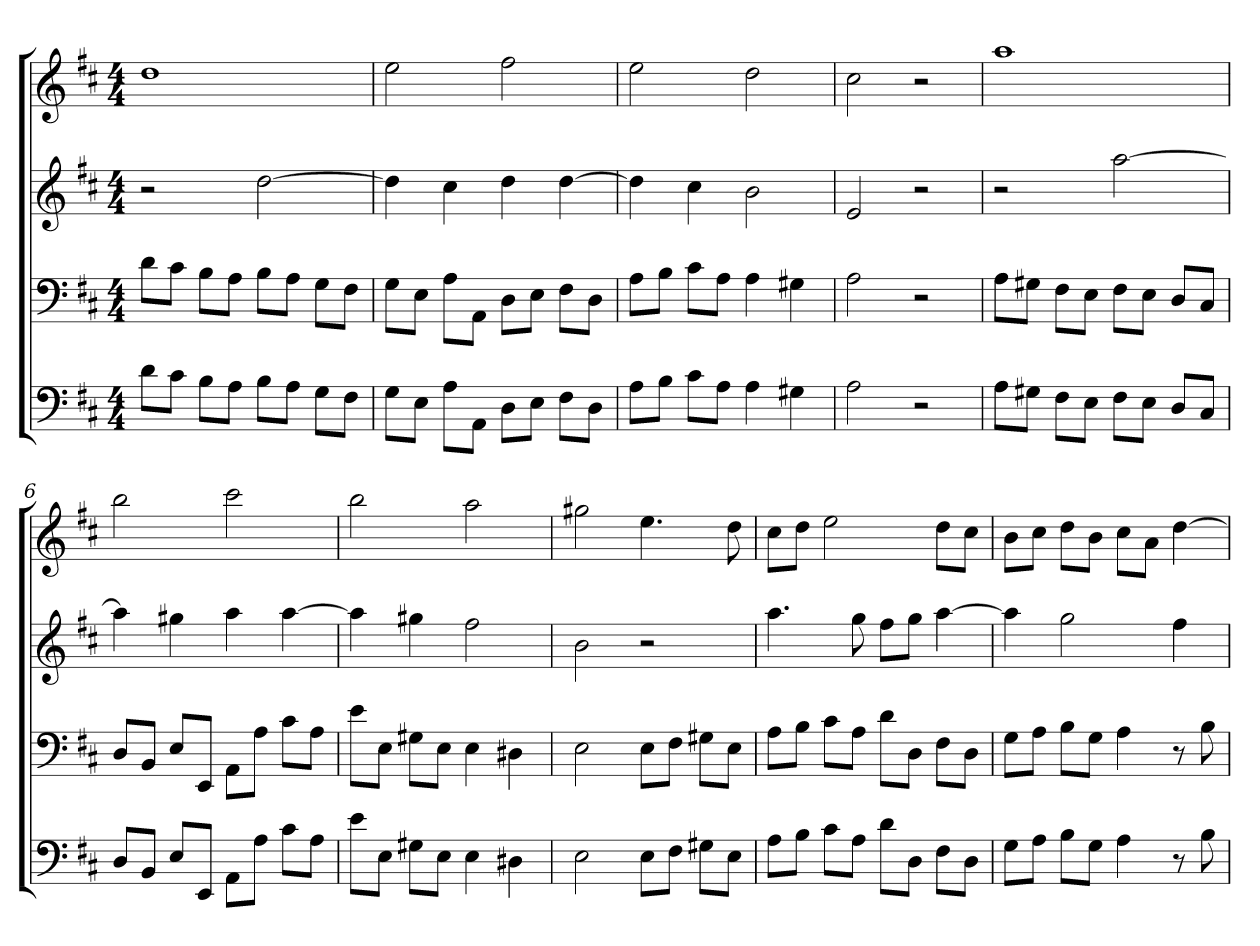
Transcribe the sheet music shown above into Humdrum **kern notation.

**kern	**kern	**kern	**kern
*part4	*part3	*part2	*part1
*staff4	*staff3	*staff2	*staff1
*k[f#c#]	*k[f#c#]	*k[f#c#]	*k[f#c#]
*D:	*D:	*D:	*D:
*M4/4	*M4/4	*M4/4	*M4/4
=1	=1	=1	=1
8dL	8dL	2r	1dd
8c#J	8c#J	.	.
8BL	8BL	.	.
8AJ	8AJ	.	.
8BL	8BL	[2dd	.
8AJ	8AJ	.	.
8GL	8GL	.	.
8F#J	8F#J	.	.
=2	=2	=2	=2
8GL	8GL	4dd]	2ee
8EJ	8EJ	.	.
8AL	8AL	4cc#	.
8AAJ	8AAJ	.	.
8DL	8DL	4dd	2ff#
8EJ	8EJ	.	.
8F#L	8F#L	[4dd	.
8DJ	8DJ	.	.
=3	=3	=3	=3
8AL	8AL	4dd]	2ee
8BJ	8BJ	.	.
8c#L	8c#L	4cc#	.
8AJ	8AJ	.	.
4A	4A	2b	2dd
4G#X	4G#X	.	.
=4	=4	=4	=4
2A	2A	2e	2cc#
2r	2r	2r	2r
=5	=5	=5	=5
8AL	8AL	2r	1aa
8G#XJ	8G#XJ	.	.
8F#L	8F#L	.	.
8EJ	8EJ	.	.
8F#L	8F#L	[2aa	.
8EJ	8EJ	.	.
8DL	8DL	.	.
8C#J	8C#J	.	.
=6	=6	=6	=6
8DL	8DL	4aa]	2bb
8BBJ	8BBJ	.	.
8EL	8EL	4gg#X	.
8EEJ	8EEJ	.	.
8AAL	8AAL	4aa	2ccc#
8AJ	8AJ	.	.
8c#L	8c#L	[4aa	.
8AJ	8AJ	.	.
=7	=7	=7	=7
8eL	8eL	4aa]	2bb
8EJ	8EJ	.	.
8G#XL	8G#XL	4gg#X	.
8EJ	8EJ	.	.
4E	4E	2ff#	2aa
4D#X	4D#X	.	.
=8	=8	=8	=8
2E	2E	2b	2gg#X
8EL	8EL	2r	4.ee
8F#J	8F#J	.	.
8G#XL	8G#XL	.	.
8EJ	8EJ	.	8dd
=9	=9	=9	=9
8AL	8AL	4.aa	8cc#L
8BJ	8BJ	.	8ddJ
8c#L	8c#L	.	2ee
8AJ	8AJ	8gg	.
8dL	8dL	8ff#L	.
8DJ	8DJ	8ggJ	.
8F#L	8F#L	[4aa	8ddL
8DJ	8DJ	.	8cc#J
=10	=10	=10	=10
8GL	8GL	4aa]	8bL
8AJ	8AJ	.	8cc#J
8BL	8BL	2gg	8ddL
8GJ	8GJ	.	8bJ
4A	4A	.	8cc#L
.	.	.	8aJ
8r	8r	4ff#	[4dd
8B	8B	.	.
=	=	=	=
*-	*-	*-	*-
